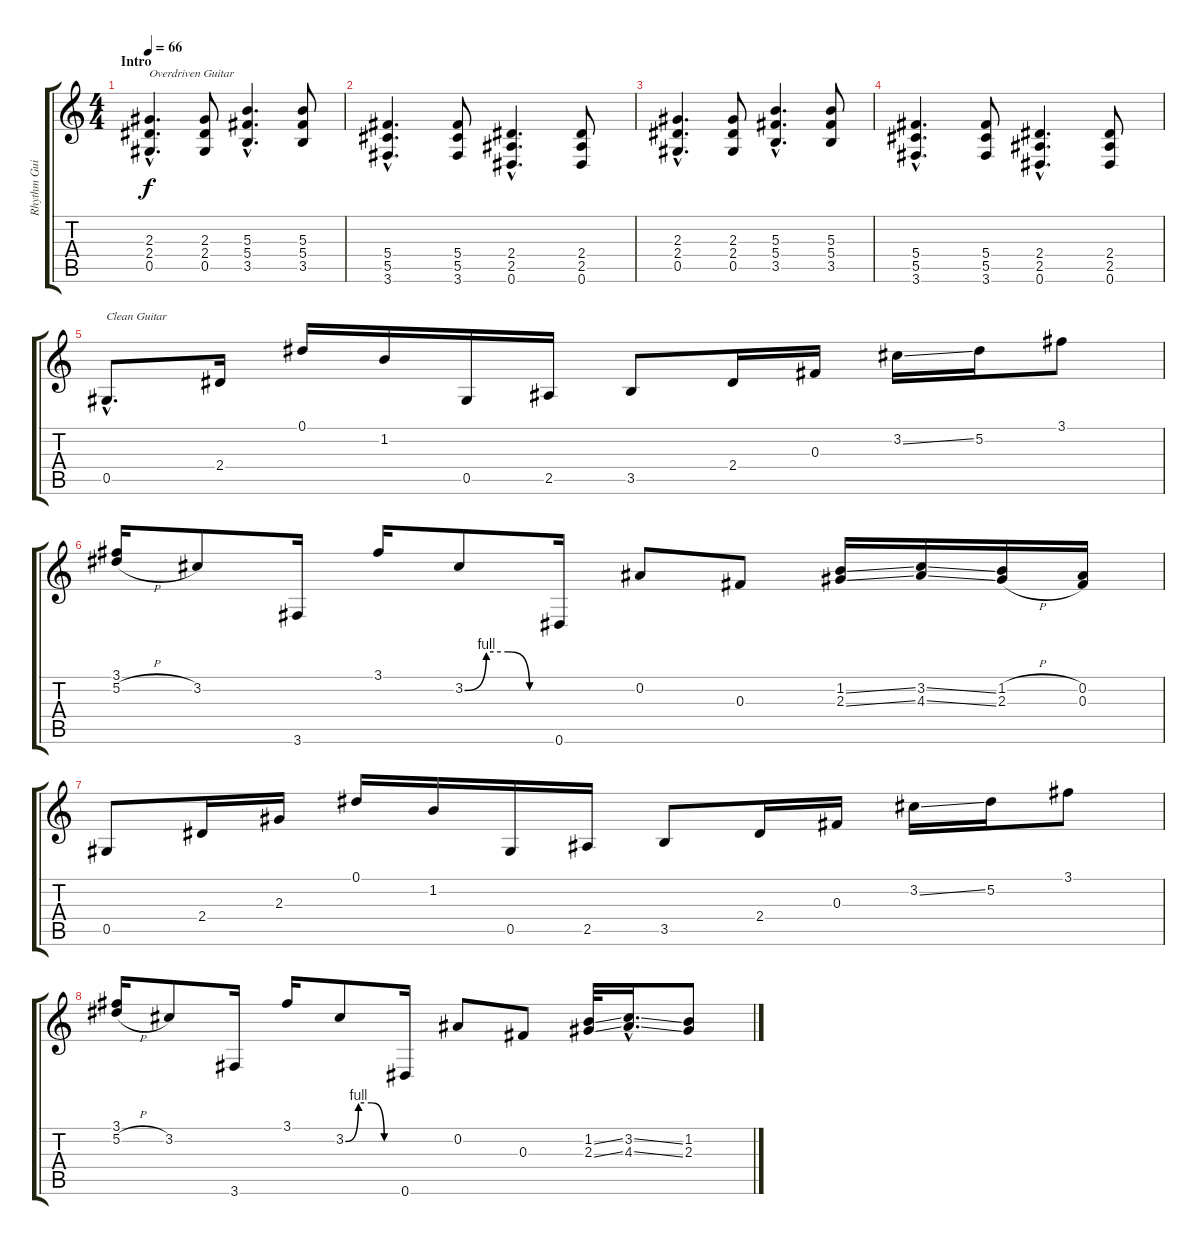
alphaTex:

\track ("Rhythm Guitar (Jaymz)" "Rhythm Gui") {instrument overdrivenguitar}
\staff {score tabs}
\tuning (Eb4 Bb3 Gb3 Db3 Ab2 Eb2) {hide}
\ts (4 4)
\section ("" "Intro")
\tempo 66
\clef g2
\ks c
(2.3{hac} 2.4{hac} 0.5{hac}).4{d txt "Overdriven Guitar" dy f instrument overdrivenguitar} (2.3 2.4 0.5).8 (5.3{hac} 5.4{hac} 3.5{hac}).4{d} (5.3 5.4 3.5).8 |
(5.4{hac} 5.5{hac} 3.6{hac}).4{d} (5.4 5.5 3.6).8 (2.4{hac} 2.5{hac} 0.6{hac}).4{d} (2.4 2.5 0.6).8 |
(2.3{hac} 2.4{hac} 0.5{hac}).4{d} (2.3 2.4 0.5).8 (5.3{hac} 5.4{hac} 3.5{hac}).4{d} (5.3 5.4 3.5).8 |
(5.4{hac} 5.5{hac} 3.6{hac}).4{d} (5.4 5.5 3.6).8 (2.4{hac} 2.5{hac} 0.6{hac}).4{d} (2.4 2.5 0.6).8 |
0.5{hac}.8{d txt "Clean Guitar" instrument electricguitarclean} 2.4.16 0.1.16 1.2.16 0.5.16 2.5.16 3.5.8 2.4.16 0.3.16 3.2{ss}.16 5.2.16 3.1.8 |
(3.1 5.2{h}).16 3.2.8 3.6.16 3.1.16 3.2{be (custom 0 0 15 4 30 4 45 0 60 0)}.8 0.6.16 0.2.8 0.3.8 (1.2{ss} 2.3{ss}).16 (3.2{ss} 4.3{ss}).16 (1.2{h} 2.3{h}).16 (0.2 0.3).16 |
0.5.8 2.4.16 2.3.16 0.1.16 1.2.16 0.5.16 2.5.16 3.5.8 2.4.16 0.3.16 3.2{ss}.16 5.2.16 3.1.8 |
(3.1 5.2{h}).16 3.2.8 3.6.16 3.1.16 3.2{be (custom 0 0 15 4 30 4 45 0 60 0)}.8 0.6.16 0.2.8 0.3.8 (1.2{ss} 2.3{ss}).32 (3.2{ss hac} 4.3{ss hac}).16{d} (1.2 2.3).8
